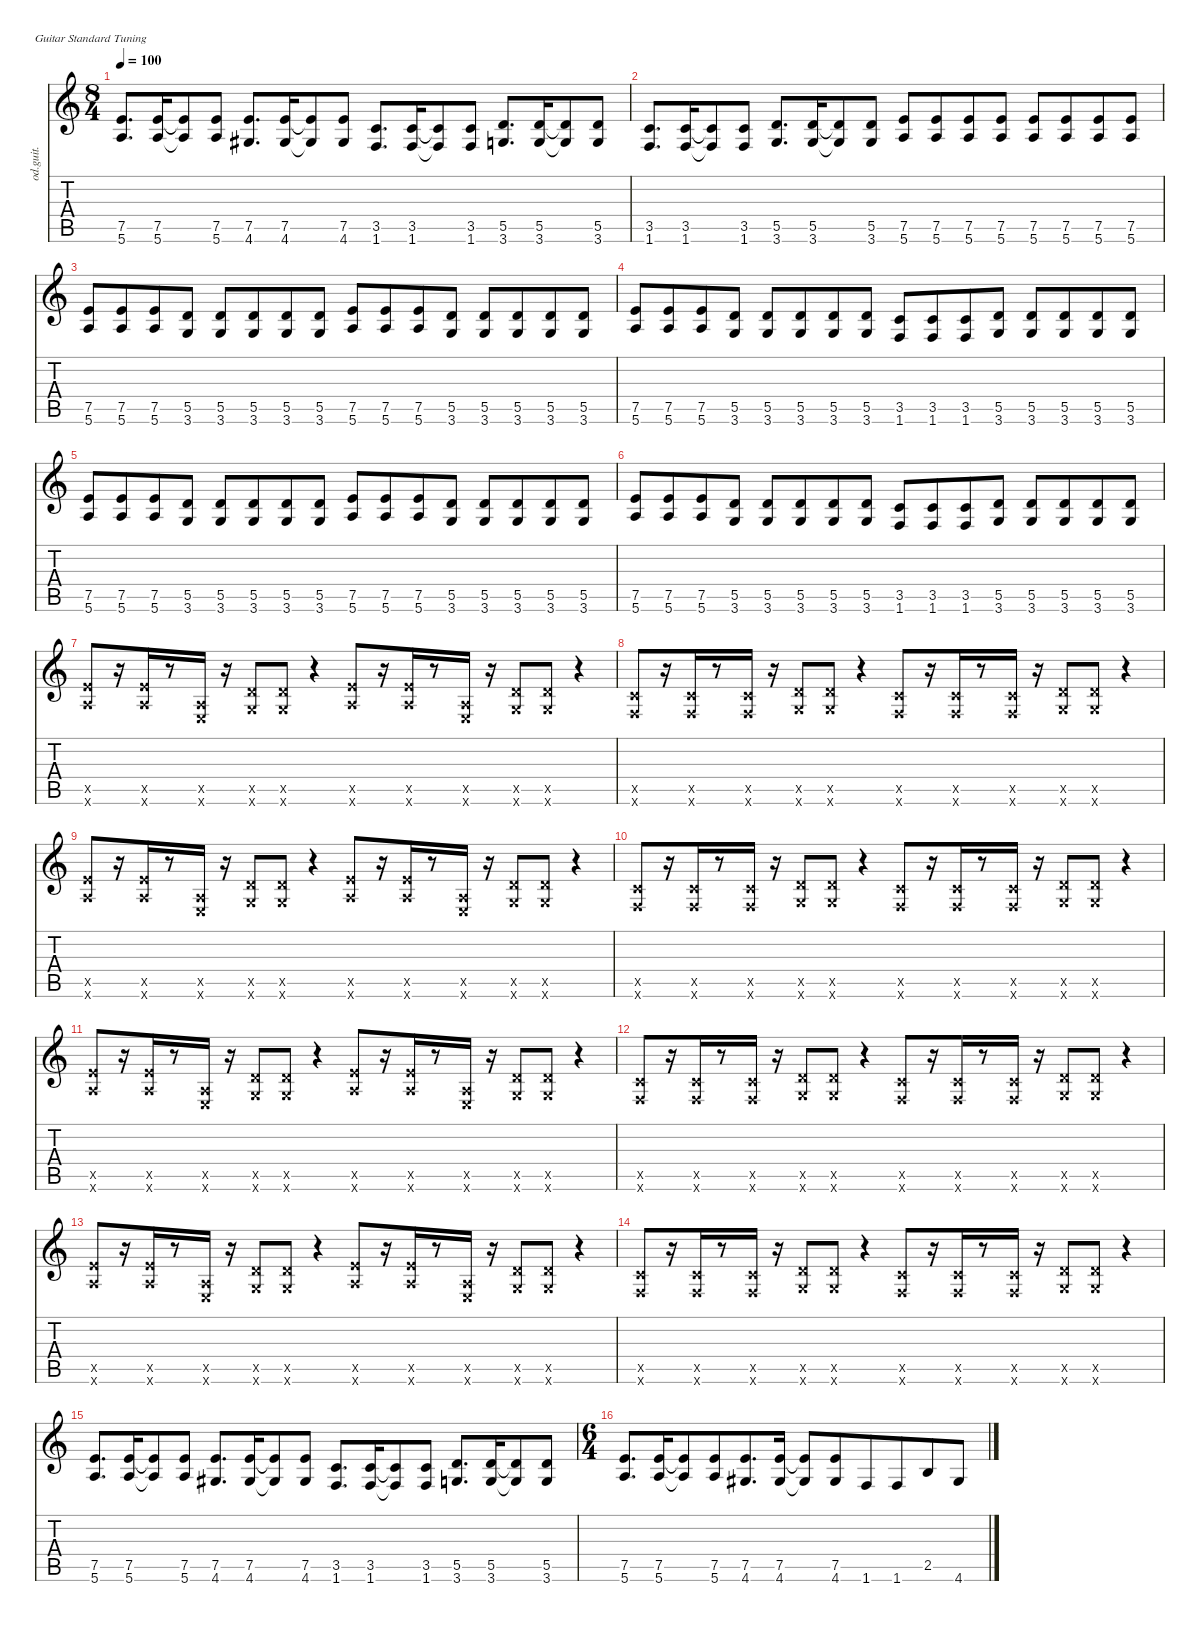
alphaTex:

\defaultSystemsLayout 4
\hideDynamics
\bracketExtendMode nobrackets
\otherSystemsTrackNameOrientation horizontal
\track ("Overdriven Guitar" "od.guit.") {instrument overdrivenguitar}
\staff {score tabs}
\tuning (E4 B3 G3 D3 A2 E2)
\ts (8 4)
\beaming (8 4 4 4 4)
\tempo 100
\clef g2
\ks c
(5.6 7.5).8{d dy mf beam Up} (7.5 5.6).16{beam Up} (7.5{t} 5.6{t}).8{beam Up} (7.5 5.6).8{beam Up} (7.5 4.6{acc #}).8{d beam Up} (7.5 4.6{acc #}).16{beam Up} (7.5{t} 4.6{t acc #}).8{beam Up} (4.6{acc #} 7.5).8{beam Up} (1.6 3.5).8{d beam Up} (3.5 1.6).16{beam Up} (1.6{t} 3.5{t}).8{beam Up} (3.5 1.6).8{beam Up} (5.5 3.6).8{d beam Up} (5.5 3.6).16{beam Up} (5.5{t} 3.6{t}).8{beam Up} (3.6 5.5).8{beam Up} |
(1.6 3.5).8{d beam Up} (3.5 1.6).16{beam Up} (3.5{t} 1.6{t}).8{beam Up} (3.5 1.6).8{beam Up} (5.5 3.6).8{d beam Up} (5.5 3.6).16{beam Up} (5.5{t} 3.6{t}).8{beam Up} (3.6 5.5).8{beam Up} (5.6 7.5).8{beam Up} (7.5 5.6).8{beam Up} (7.5 5.6).8{beam Up} (7.5 5.6).8{beam Up} (7.5 5.6).8{beam Up} (7.5 5.6).8{beam Up} (7.5 5.6).8{beam Up} (5.6 7.5).8{beam Up} |
(5.6 7.5).8{beam Up} (5.6 7.5).8{beam Up} (5.6 7.5).8{beam Up} (3.6 5.5).8{beam Up} (5.5 3.6).8{beam Up} (5.5 3.6).8{beam Up} (5.5 3.6).8{beam Up} (5.5 3.6).8{beam Up} (5.6 7.5).8{beam Up} (5.6 7.5).8{beam Up} (5.6 7.5).8{beam Up} (3.6 5.5).8{beam Up} (5.5 3.6).8{beam Up} (5.5 3.6).8{beam Up} (5.5 3.6).8{beam Up} (5.5 3.6).8{beam Up} |
(5.6 7.5).8{beam Up} (5.6 7.5).8{beam Up} (5.6 7.5).8{beam Up} (5.5 3.6).8{beam Up} (5.5 3.6).8{beam Up} (5.5 3.6).8{beam Up} (5.5 3.6).8{beam Up} (5.5 3.6).8{beam Up} (1.6 3.5).8{beam Up} (1.6 3.5).8{beam Up} (1.6 3.5).8{beam Up} (5.5 3.6).8{beam Up} (5.5 3.6).8{beam Up} (5.5 3.6).8{beam Up} (5.5 3.6).8{beam Up} (5.5 3.6).8{beam Up} |
(5.6 7.5).8{beam Up} (5.6 7.5).8{beam Up} (5.6 7.5).8{beam Up} (3.6 5.5).8{beam Up} (5.5 3.6).8{beam Up} (5.5 3.6).8{beam Up} (5.5 3.6).8{beam Up} (5.5 3.6).8{beam Up} (5.6 7.5).8{beam Up} (5.6 7.5).8{beam Up} (5.6 7.5).8{beam Up} (3.6 5.5).8{beam Up} (5.5 3.6).8{beam Up} (5.5 3.6).8{beam Up} (5.5 3.6).8{beam Up} (5.5 3.6).8{beam Up} |
(5.6 7.5).8{beam Up} (5.6 7.5).8{beam Up} (5.6 7.5).8{beam Up} (5.5 3.6).8{beam Up} (5.5 3.6).8{beam Up} (5.5 3.6).8{beam Up} (5.5 3.6).8{beam Up} (5.5 3.6).8{beam Up} (1.6 3.5).8{beam Up} (1.6 3.5).8{beam Up} (1.6 3.5).8{beam Up} (5.5 3.6).8{beam Up} (5.5 3.6).8{beam Up} (5.5 3.6).8{beam Up} (5.5 3.6).8{beam Up} (5.5 3.6).8{beam Up} |
(5.6{x} 7.5{x}).8{beam Up} r.16{beam Up} (5.6{x} 7.5{x}).16{beam Up} r.8{beam Up} (0.6{x} 0.5{x}).16{beam Up} r.16{beam Up} (5.5{x} 3.6{x}).8{beam Up} (5.5{x} 3.6{x}).8{beam Up} r.4{beam Up} (5.6{x} 7.5{x}).8{beam Up} r.16{beam Up} (5.6{x} 7.5{x}).16{beam Up} r.8{beam Up} (0.6{x} 0.5{x}).16{beam Up} r.16{beam Up} (5.5{x} 3.6{x}).8{beam Up} (5.5{x} 3.6{x}).8{beam Up} r.4{beam Up} |
(1.6{x} 3.5{x}).8{beam Up} r.16{beam Up} (1.6{x} 3.5{x}).16{beam Up} r.8{beam Up} (1.6{x} 3.5{x}).16{beam Up} r.16{beam Up} (5.5{x} 3.6{x}).8{beam Up} (5.5{x} 3.6{x}).8{beam Up} r.4{beam Up} (1.6{x} 3.5{x}).8{beam Up} r.16{beam Up} (1.6{x} 3.5{x}).16{beam Up} r.8{beam Up} (1.6{x} 3.5{x}).16{beam Up} r.16{beam Up} (5.5{x} 3.6{x}).8{beam Up} (5.5{x} 3.6{x}).8{beam Up} r.4{beam Up} |
(5.6{x} 7.5{x}).8{beam Up} r.16{beam Up} (5.6{x} 7.5{x}).16{beam Up} r.8{beam Up} (0.6{x} 0.5{x}).16{beam Up} r.16{beam Up} (5.5{x} 3.6{x}).8{beam Up} (5.5{x} 3.6{x}).8{beam Up} r.4{beam Up} (5.6{x} 7.5{x}).8{beam Up} r.16{beam Up} (5.6{x} 7.5{x}).16{beam Up} r.8{beam Up} (0.6{x} 0.5{x}).16{beam Up} r.16{beam Up} (5.5{x} 3.6{x}).8{beam Up} (5.5{x} 3.6{x}).8{beam Up} r.4{beam Up} |
(1.6{x} 3.5{x}).8{beam Up} r.16{beam Up} (1.6{x} 3.5{x}).16{beam Up} r.8{beam Up} (1.6{x} 3.5{x}).16{beam Up} r.16{beam Up} (5.5{x} 3.6{x}).8{beam Up} (5.5{x} 3.6{x}).8{beam Up} r.4{beam Up} (1.6{x} 3.5{x}).8{beam Up} r.16{beam Up} (1.6{x} 3.5{x}).16{beam Up} r.8{beam Up} (1.6{x} 3.5{x}).16{beam Up} r.16{beam Up} (5.5{x} 3.6{x}).8{beam Up} (5.5{x} 3.6{x}).8{beam Up} r.4{beam Up} |
(5.6{x} 7.5{x}).8{beam Up} r.16{beam Up} (5.6{x} 7.5{x}).16{beam Up} r.8{beam Up} (0.6{x} 0.5{x}).16{beam Up} r.16{beam Up} (5.5{x} 3.6{x}).8{beam Up} (5.5{x} 3.6{x}).8{beam Up} r.4{beam Up} (5.6{x} 7.5{x}).8{beam Up} r.16{beam Up} (5.6{x} 7.5{x}).16{beam Up} r.8{beam Up} (0.6{x} 0.5{x}).16{beam Up} r.16{beam Up} (5.5{x} 3.6{x}).8{beam Up} (5.5{x} 3.6{x}).8{beam Up} r.4{beam Up} |
(1.6{x} 3.5{x}).8{beam Up} r.16{beam Up} (1.6{x} 3.5{x}).16{beam Up} r.8{beam Up} (1.6{x} 3.5{x}).16{beam Up} r.16{beam Up} (5.5{x} 3.6{x}).8{beam Up} (5.5{x} 3.6{x}).8{beam Up} r.4{beam Up} (1.6{x} 3.5{x}).8{beam Up} r.16{beam Up} (1.6{x} 3.5{x}).16{beam Up} r.8{beam Up} (1.6{x} 3.5{x}).16{beam Up} r.16{beam Up} (5.5{x} 3.6{x}).8{beam Up} (5.5{x} 3.6{x}).8{beam Up} r.4{beam Up} |
(5.6{x} 7.5{x}).8{beam Up} r.16{beam Up} (5.6{x} 7.5{x}).16{beam Up} r.8{beam Up} (0.6{x} 0.5{x}).16{beam Up} r.16{beam Up} (5.5{x} 3.6{x}).8{beam Up} (5.5{x} 3.6{x}).8{beam Up} r.4{beam Up} (5.6{x} 7.5{x}).8{beam Up} r.16{beam Up} (5.6{x} 7.5{x}).16{beam Up} r.8{beam Up} (0.6{x} 0.5{x}).16{beam Up} r.16{beam Up} (5.5{x} 3.6{x}).8{beam Up} (5.5{x} 3.6{x}).8{beam Up} r.4{beam Up} |
(1.6{x} 3.5{x}).8{beam Up} r.16{beam Up} (1.6{x} 3.5{x}).16{beam Up} r.8{beam Up} (1.6{x} 3.5{x}).16{beam Up} r.16{beam Up} (5.5{x} 3.6{x}).8{beam Up} (5.5{x} 3.6{x}).8{beam Up} r.4{beam Up} (1.6{x} 3.5{x}).8{beam Up} r.16{beam Up} (1.6{x} 3.5{x}).16{beam Up} r.8{beam Up} (1.6{x} 3.5{x}).16{beam Up} r.16{beam Up} (5.5{x} 3.6{x}).8{beam Up} (5.5{x} 3.6{x}).8{beam Up} r.4{beam Up} |
(5.6 7.5).8{d beam Up} (7.5 5.6).16{beam Up} (7.5{t} 5.6{t}).8{beam Up} (7.5 5.6).8{beam Up} (7.5 4.6{acc #}).8{d beam Up} (7.5 4.6{acc #}).16{beam Up} (7.5{t} 4.6{t acc #}).8{beam Up} (4.6{acc #} 7.5).8{beam Up} (1.6 3.5).8{d beam Up} (3.5 1.6).16{beam Up} (1.6{t} 3.5{t}).8{beam Up} (3.5 1.6).8{beam Up} (5.5 3.6).8{d beam Up} (5.5 3.6).16{beam Up} (5.5{t} 3.6{t}).8{beam Up} (3.6 5.5).8{beam Up} |
\ts (6 4)
\beaming (8 6 6)
(5.6 7.5).8{d beam Up} (7.5 5.6).16{beam Up} (7.5{t} 5.6{t}).8{beam Up} (7.5 5.6).8{beam Up} (7.5 4.6{acc #}).8{d beam Up} (7.5 4.6{acc #}).16{beam Up} (7.5{t} 4.6{t acc #}).8{beam Up} (4.6{acc #} 7.5).8{beam Up} 1.6.8{beam Up} 1.6.8{beam Up} 2.5.8{beam Up} 4.6{acc #}.8{beam Up}
